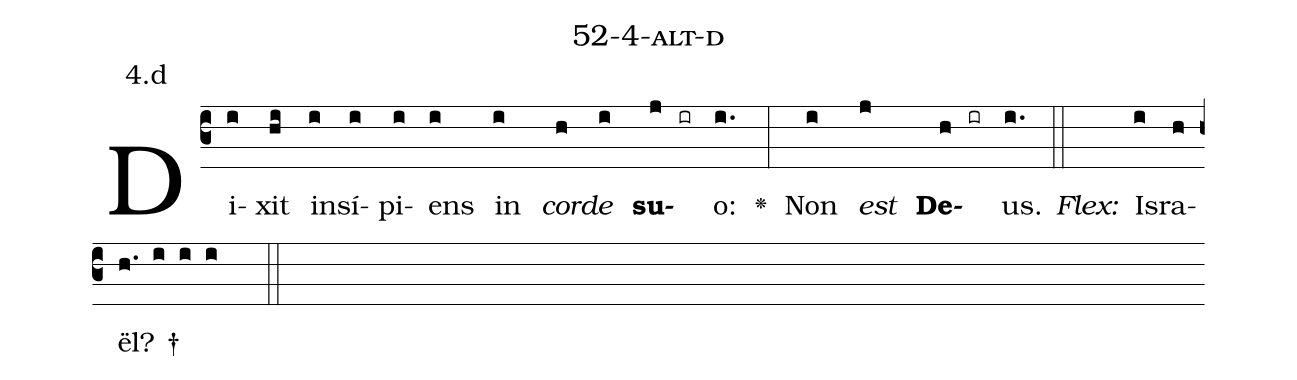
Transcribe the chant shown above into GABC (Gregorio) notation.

name: 52-4-alt-d;
annotation: 4.d;
%%
(c3)Di(i)xit(hi) in(i)sí(i)pi(i)ens(i) in(i) <i>cor</i>(h)<i>de</i>(i) <b>su</b>(j ir)o:(i.) <v>\greheightstar</v>(:) Non(i) <i>est</i>(j) <b>De</b>(h ir)us.(i.) (::)
<i>Flex:</i>()  Is(i)ra(h)ël? †(h. i i i  ::)

%E(i) u(h) o(i) u(j) a(h) e.(i.) (::)
